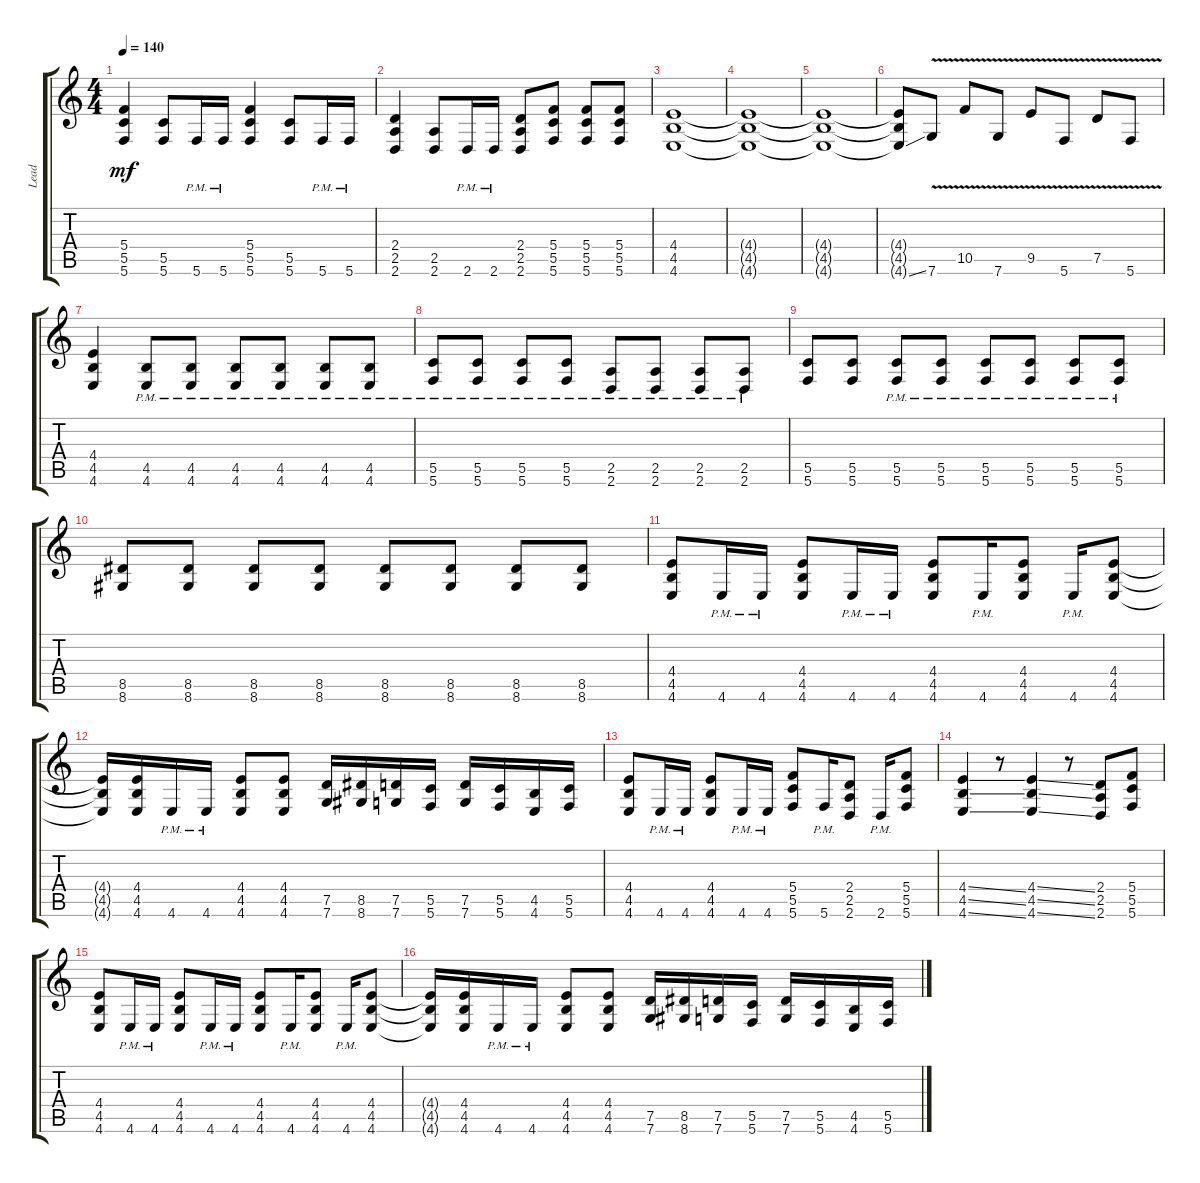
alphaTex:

\track ("Lead" "Lead") {instrument overdrivenguitar}
\staff {score tabs}
\tuning (D4 A3 F3 C3 G2 C2) {hide}
\ts (4 4)
\tempo 140
\clef g2
\ks c
(5.4 5.5 5.6).4{dy mf} (5.5 5.6).8 5.6{pm}.16 5.6{pm}.16 (5.4 5.5 5.6).4 (5.5 5.6).8 5.6{pm}.16 5.6{pm}.16 |
(2.4 2.5 2.6).4 (2.5 2.6).8 2.6{pm}.16 2.6{pm}.16 (2.4 2.5 2.6).8 (5.4 5.5 5.6).8 (5.4 5.5 5.6).8 (5.4 5.5 5.6).8 |
(4.4 4.5 4.6).1 |
(4.4{t} 4.5{t} 4.6{t}).1 |
(4.4{t} 4.5{t} 4.6{t}).1 |
(4.4{t} 4.5{t} 4.6{ss t}).8 7.6{v}.8 10.5{v}.8 7.6{v}.8 9.5{v}.8 5.6{v}.8 7.5{v}.8 5.6{v}.8 |
(4.4 4.5 4.6).4 (4.5{pm} 4.6{pm}).8 (4.5{pm} 4.6{pm}).8 (4.5{pm} 4.6{pm}).8 (4.5{pm} 4.6{pm}).8 (4.5{pm} 4.6{pm}).8 (4.5{pm} 4.6{pm}).8 |
(5.5{pm} 5.6{pm}).8 (5.5{pm} 5.6{pm}).8 (5.5{pm} 5.6{pm}).8 (5.5{pm} 5.6{pm}).8 (2.5{pm} 2.6{pm}).8 (2.5{pm} 2.6{pm}).8 (2.5{pm} 2.6{pm}).8 (2.5{pm} 2.6{pm}).8 |
(5.5 5.6).8 (5.5 5.6).8 (5.5{pm} 5.6{pm}).8 (5.5{pm} 5.6{pm}).8 (5.5{pm} 5.6{pm}).8 (5.5{pm} 5.6{pm}).8 (5.5{pm} 5.6{pm}).8 (5.5{pm} 5.6{pm}).8 |
(8.5 8.6).8 (8.5 8.6).8 (8.5 8.6).8 (8.5 8.6).8 (8.5 8.6).8 (8.5 8.6).8 (8.5 8.6).8 (8.5 8.6).8 |
(4.4 4.5 4.6).8 4.6{pm}.16 4.6{pm}.16 (4.4 4.5 4.6).8 4.6{pm}.16 4.6{pm}.16 (4.4 4.5 4.6).8 4.6{pm}.16 (4.4 4.5 4.6).8 4.6{pm}.16 (4.4 4.5 4.6).8 |
(4.4{t} 4.5{t} 4.6{t}).16 (4.4 4.5 4.6).16 4.6{pm}.16 4.6{pm}.16 (4.4 4.5 4.6).8 (4.4 4.5 4.6).8 (7.5 7.6).16 (8.5 8.6).16 (7.5 7.6).16 (5.5 5.6).16 (7.5 7.6).16 (5.5 5.6).16 (4.5 4.6).16 (5.5 5.6).16 |
(4.4 4.5 4.6).8 4.6{pm}.16 4.6{pm}.16 (4.4 4.5 4.6).8 4.6{pm}.16 4.6{pm}.16 (5.4 5.5 5.6).8 5.6{pm}.16 (2.4 2.5 2.6).8 2.6{pm}.16 (5.4 5.5 5.6).8 |
(4.4{ss} 4.5{ss} 4.6{ss}).4 r.8 (4.4{ss} 4.5{ss} 4.6{ss}).4 r.8 (2.4 2.5 2.6).8 (5.4 5.5 5.6).8 |
(4.4 4.5 4.6).8 4.6{pm}.16 4.6{pm}.16 (4.4 4.5 4.6).8 4.6{pm}.16 4.6{pm}.16 (4.4 4.5 4.6).8 4.6{pm}.16 (4.4 4.5 4.6).8 4.6{pm}.16 (4.4 4.5 4.6).8 |
(4.4{t} 4.5{t} 4.6{t}).16 (4.4 4.5 4.6).16 4.6{pm}.16 4.6{pm}.16 (4.4 4.5 4.6).8 (4.4 4.5 4.6).8 (7.5 7.6).16 (8.5 8.6).16 (7.5 7.6).16 (5.5 5.6).16 (7.5 7.6).16 (5.5 5.6).16 (4.5 4.6).16 (5.5 5.6).16
